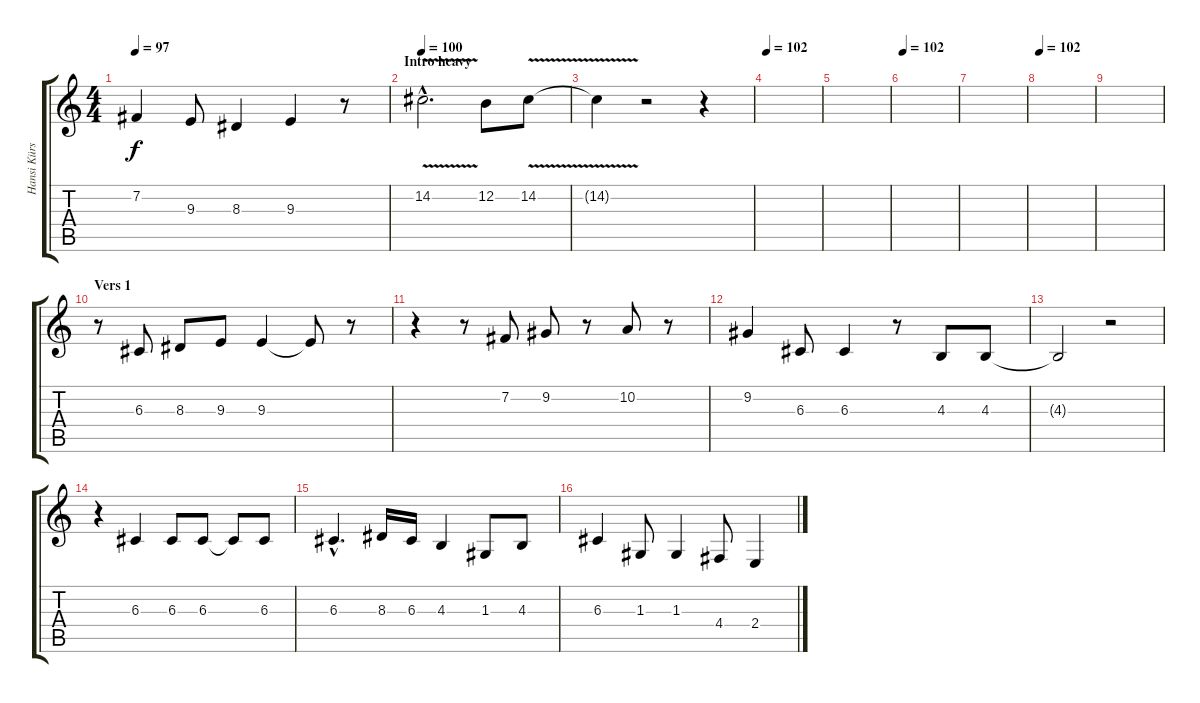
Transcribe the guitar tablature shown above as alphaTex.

\track ("Hansi Kürsch" "Hansi Kürs") {instrument lead6voice}
\staff {score tabs}
\tuning (E4 B3 G3 D3 A2 E2) {hide}
\ts (4 4)
\tempo 97
\clef g2
\ks c
7.2.4{dy f} 9.3.8 8.3.4 9.3.4 r.8 |
\section ("" "Intro heavy")
\tempo 100
14.2{v hac}.2{d} 12.2.8 14.2{v}.8 |
14.2{t}.4 r.2 r.4 |
\tempo 102
|
|
\tempo 102
|
|
\tempo 102
|
|
\section ("" "Vers 1")
r.8 6.3.8 8.3.8 9.3.8 9.3.4 9.3{t}.8 r.8 |
r.4 r.8 7.2.8 9.2.8 r.8 10.2.8 r.8 |
9.2.4 6.3.8 6.3.4 r.8 4.3.8 4.3.8 |
4.3{t}.2 r.2 |
r.4 6.3.4 6.3.8 6.3.8 6.3{t}.8 6.3.8 |
6.3{hac}.4{d} 8.3.16 6.3.16 4.3.4 1.3.8 4.3.8 |
6.3.4 1.3.8 1.3.4 4.4.8 2.4.4
